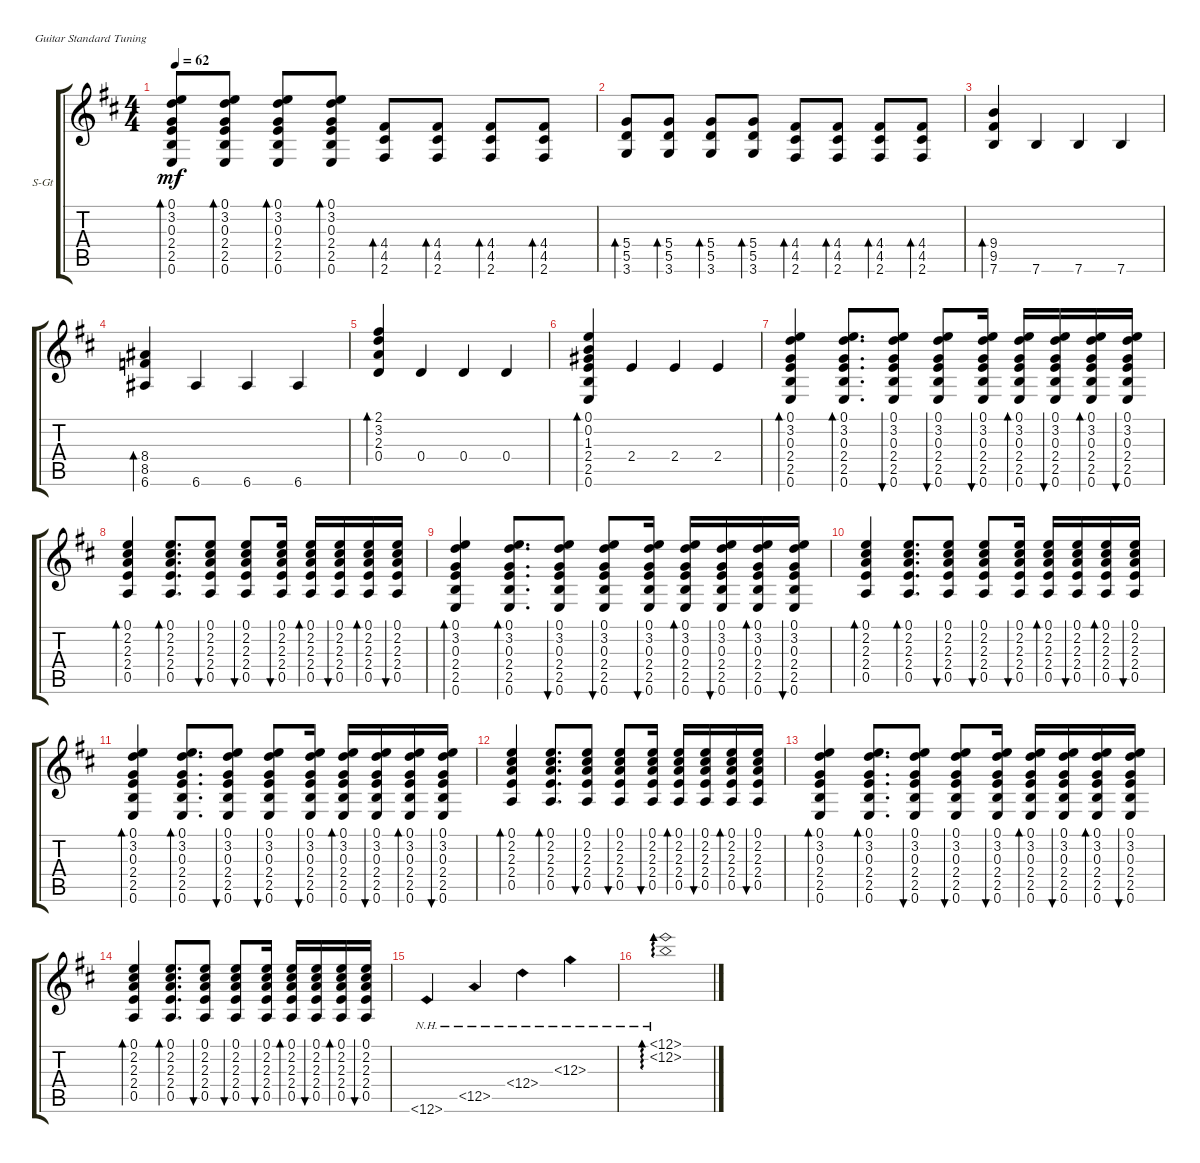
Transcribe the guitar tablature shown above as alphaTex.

\defaultSystemsLayout 4
\bracketExtendMode groupsimilarinstruments
\firstSystemTrackNameOrientation horizontal
\otherSystemsTrackNameOrientation horizontal
\track ("Steel Guitar" "S-Gt") {instrument acousticguitarsteel}
\staff {score tabs}
\tuning (E4 B3 G3 D3 A2 E2)
\ts (4 4)
\tempo 62
\clef g2
\ks bminor
(0.6 2.5 2.4 0.3 3.2 0.1).8{bd 30 dy mf} (0.6 2.5 2.4 0.3 3.2 0.1).8{bd 30} (0.6 2.5 2.4 0.3 3.2 0.1).8{bd 30} (0.6 2.5 2.4 0.3 3.2 0.1).8{bd 30} (2.6 4.5 4.4).8{bd 30} (2.6 4.5 4.4).8{bd 30} (2.6 4.5 4.4).8{bd 30} (2.6 4.5 4.4).8{bd 30} |
(3.6 5.5 5.4).8{bd 30} (3.6 5.5 5.4).8{bd 30} (3.6 5.5 5.4).8{bd 30} (3.6 5.5 5.4).8{bd 30} (2.6 4.5 4.4).8{bd 30} (2.6 4.5 4.4).8{bd 30} (2.6 4.5 4.4).8{bd 30} (2.6 4.5 4.4).8{bd 30} |
(7.6 9.5 9.4).4{bd 30} 7.6.4 7.6.4 7.6.4 |
(6.6 8.5 8.4).4{bd 30} 6.6.4 6.6.4 6.6.4 |
(0.4 2.3 3.2 2.1).4{bd 30} 0.4.4 0.4.4 0.4.4 |
(0.6 2.5 2.4 1.3 0.2 0.1).4{bd 30} 2.4.4 2.4.4 2.4.4 |
(0.6 2.5 2.4 0.3 3.2 0.1).4{bd 30} (0.6 2.5 2.4 0.3 3.2 0.1).8{d bd 30} (0.6 2.5 2.4 0.3 3.2 0.1).8{bu 30} (0.6 2.5 2.4 0.3 3.2 0.1).8{bu 30} (0.6 2.5 2.4 0.3 3.2 0.1).16{bu 30} (0.6 2.5 2.4 0.3 3.2 0.1).16{bd 30} (0.6 2.5 2.4 0.3 3.2 0.1).16{bu 30} (0.6 2.5 2.4 0.3 3.2 0.1).16{bd 30} (0.6 2.5 2.4 0.3 3.2 0.1).16{bu 30} |
(0.5 2.4 2.3 2.2 0.1).4{bd 30} (0.5 2.4 2.3 2.2 0.1).8{d bd 30} (0.5 2.4 2.3 2.2 0.1).8{bu 30} (0.5 2.4 2.3 2.2 0.1).8{bu 30} (0.5 2.4 2.3 2.2 0.1).16{bu 30} (0.5 2.4 2.3 2.2 0.1).16{bd 30} (0.5 2.4 2.3 2.2 0.1).16{bu 30} (0.5 2.4 2.3 2.2 0.1).16{bd 30} (0.5 2.4 2.3 2.2 0.1).16{bu 30} |
(0.6 2.5 2.4 0.3 3.2 0.1).4{bd 30} (0.6 2.5 2.4 0.3 3.2 0.1).8{d bd 30} (0.6 2.5 2.4 0.3 3.2 0.1).8{bu 30} (0.6 2.5 2.4 0.3 3.2 0.1).8{bu 30} (0.6 2.5 2.4 0.3 3.2 0.1).16{bu 30} (0.6 2.5 2.4 0.3 3.2 0.1).16{bd 30} (0.6 2.5 2.4 0.3 3.2 0.1).16{bu 30} (0.6 2.5 2.4 0.3 3.2 0.1).16{bd 30} (0.6 2.5 2.4 0.3 3.2 0.1).16{bu 30} |
(0.5 2.4 2.3 2.2 0.1).4{bd 30} (0.5 2.4 2.3 2.2 0.1).8{d bd 30} (0.5 2.4 2.3 2.2 0.1).8{bu 30} (0.5 2.4 2.3 2.2 0.1).8{bu 30} (0.5 2.4 2.3 2.2 0.1).16{bu 30} (0.5 2.4 2.3 2.2 0.1).16{bd 30} (0.5 2.4 2.3 2.2 0.1).16{bu 30} (0.5 2.4 2.3 2.2 0.1).16{bd 30} (0.5 2.4 2.3 2.2 0.1).16{bu 30} |
(0.6 2.5 2.4 0.3 3.2 0.1).4{bd 30} (0.6 2.5 2.4 0.3 3.2 0.1).8{d bd 30} (0.6 2.5 2.4 0.3 3.2 0.1).8{bu 30} (0.6 2.5 2.4 0.3 3.2 0.1).8{bu 30} (0.6 2.5 2.4 0.3 3.2 0.1).16{bu 30} (0.6 2.5 2.4 0.3 3.2 0.1).16{bd 30} (0.6 2.5 2.4 0.3 3.2 0.1).16{bu 30} (0.6 2.5 2.4 0.3 3.2 0.1).16{bd 30} (0.6 2.5 2.4 0.3 3.2 0.1).16{bu 30} |
(0.5 2.4 2.3 2.2 0.1).4{bd 30} (0.5 2.4 2.3 2.2 0.1).8{d bd 30} (0.5 2.4 2.3 2.2 0.1).8{bu 30} (0.5 2.4 2.3 2.2 0.1).8{bu 30} (0.5 2.4 2.3 2.2 0.1).16{bu 30} (0.5 2.4 2.3 2.2 0.1).16{bd 30} (0.5 2.4 2.3 2.2 0.1).16{bu 30} (0.5 2.4 2.3 2.2 0.1).16{bd 30} (0.5 2.4 2.3 2.2 0.1).16{bu 30} |
(0.6 2.5 2.4 0.3 3.2 0.1).4{bd 30} (0.6 2.5 2.4 0.3 3.2 0.1).8{d bd 30} (0.6 2.5 2.4 0.3 3.2 0.1).8{bu 30} (0.6 2.5 2.4 0.3 3.2 0.1).8{bu 30} (0.6 2.5 2.4 0.3 3.2 0.1).16{bu 30} (0.6 2.5 2.4 0.3 3.2 0.1).16{bd 30} (0.6 2.5 2.4 0.3 3.2 0.1).16{bu 30} (0.6 2.5 2.4 0.3 3.2 0.1).16{bd 30} (0.6 2.5 2.4 0.3 3.2 0.1).16{bu 30} |
(0.5 2.4 2.3 2.2 0.1).4{bd 30} (0.5 2.4 2.3 2.2 0.1).8{d bd 30} (0.5 2.4 2.3 2.2 0.1).8{bu 30} (0.5 2.4 2.3 2.2 0.1).8{bu 30} (0.5 2.4 2.3 2.2 0.1).16{bu 30} (0.5 2.4 2.3 2.2 0.1).16{bd 30} (0.5 2.4 2.3 2.2 0.1).16{bu 30} (0.5 2.4 2.3 2.2 0.1).16{bd 30} (0.5 2.4 2.3 2.2 0.1).16{bu 30} |
12.6{nh}.4 12.5{nh}.4 12.4{nh}.4 12.3{nh}.4 |
(12.2{nh} 12.1{nh}).1{ad 0}
